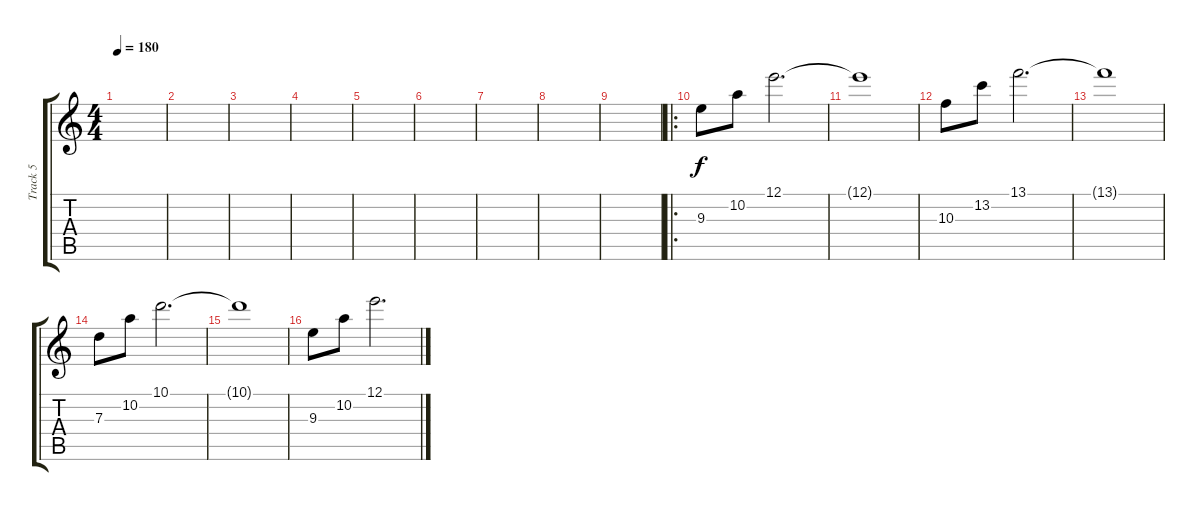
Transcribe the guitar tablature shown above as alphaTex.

\track ("Track 5" "Track 5") {instrument overdrivenguitar}
\staff {score tabs}
\tuning (E4 B3 G3 D3 A2 E2) {hide}
\ts (4 4)
\tempo 180
\clef g2
\ks c
|
|
|
|
|
|
|
|
|
\ro
9.3.8 10.2.8 12.1.2{d} |
12.1{t}.1 |
10.3.8 13.2.8 13.1.2{d} |
13.1{t}.1 |
7.3.8 10.2.8 10.1.2{d} |
10.1{t}.1 |
9.3.8 10.2.8 12.1.2{d}
